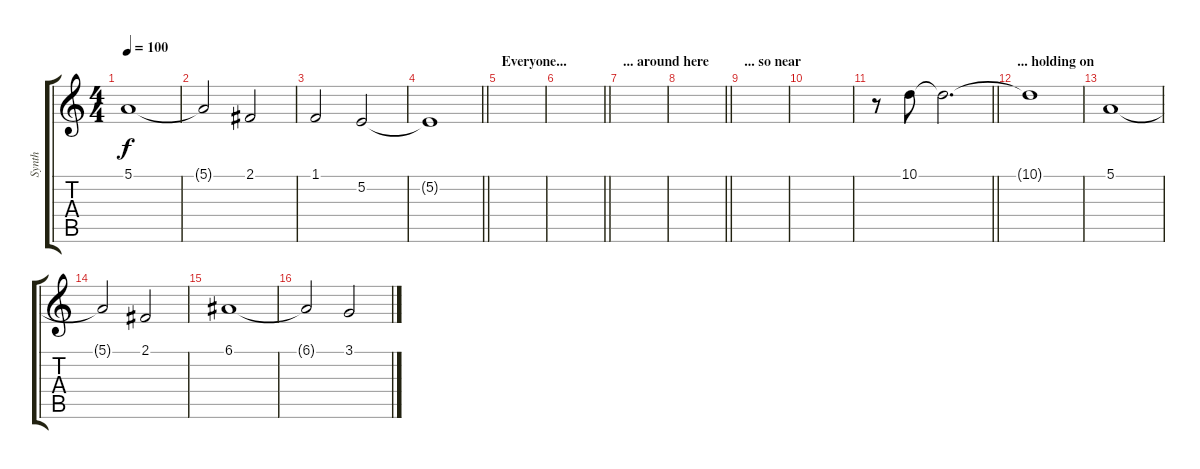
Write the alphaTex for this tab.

\track ("Synth" "Synth") {instrument pad4choir}
\staff {score tabs}
\tuning (E4 B3 G3 D3 A2 E2) {hide}
\ts (4 4)
\tempo 100
\clef g2
\ks c
5.1.1{dy f} |
5.1{t}.2 2.1.2 |
1.1.2 5.2.2 |
\barLineRight lightlight
5.2{t}.1 |
\section ("" "Everyone...")
|
\barLineRight lightlight
|
\section ("" "... around here")
|
\barLineRight lightlight
|
\section ("" "... so near")
|
|
\barLineRight lightlight
r.8 10.1.8 10.1{t}.2{d} |
\section ("" "... holding on")
10.1{t}.1 |
5.1.1 |
5.1{t}.2 2.1.2 |
6.1.1 |
6.1{t}.2 3.1.2
